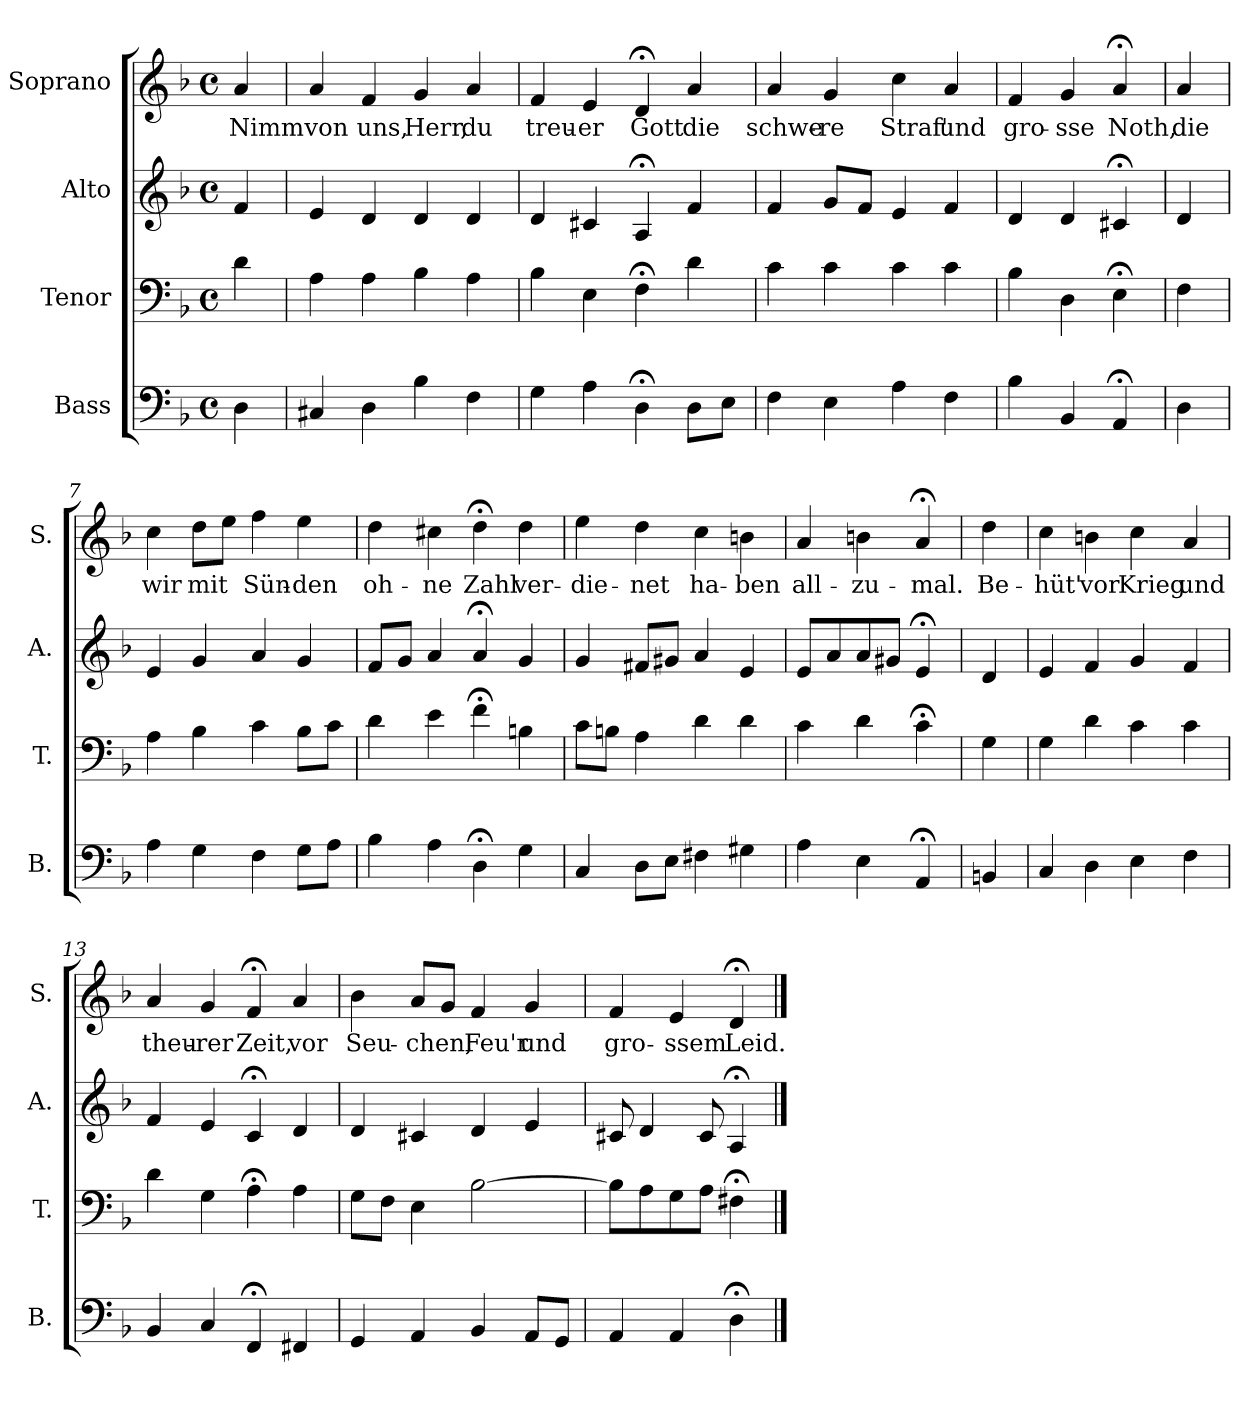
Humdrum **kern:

**kern	**kern	**kern	**kern	**text
*part4	*part3	*part2	*part1	*part1
*staff4	*staff3	*staff2	*staff1	*staff1
*I"Bass	*I"Tenor	*I"Alto	*I"Soprano	*
*I'B.	*I'T.	*I'A.	*I'S.	*
*clefF4	*clefF4	*clefG2	*clefG2	*
*k[b-]	*k[b-]	*k[b-]	*k[b-]	*
*F:	*F:	*F:	*d:	*
*M4/4	*M4/4	*M4/4	*M4/4	*
*met(c)	*met(c)	*met(c)	*met(c)	*
=1	=1	=1	=1	=1
!	!	!	!	!LO:LY:b
4D\	4d\	4f/	4a/	Nimm
=2	=2	=2	=2	=2
!	!	!	!	!LO:LY:b
4C#X/	4A\	4e/	4a/	von
!	!	!	!	!LO:LY:b
4D\	4A\	4d/	4f/	uns,
!	!	!	!	!LO:LY:b
4B-\	4B-\	4d/	4g/	Herr,
!	!	!	!	!LO:LY:b
4F\	4A\	4d/	4a/	du
=3	=3	=3	=3	=3
!	!	!	!	!LO:LY:b
4G\	4B-\	4d/	4f/	treu-
!	!	!	!	!LO:LY:b
4A\	4E\	4c#X/	4e/	-er
!	!	!	!	!LO:LY:b
4D;<\	4F;<\	4A;</	4d;</	Gott
!	!	!	!	!LO:LY:b
8D\L	4d\	4f/	4a/	die
8E\J	.	.	.	.
=4	=4	=4	=4	=4
!	!	!	!	!LO:LY:b
4F\	4c\	4f/	4a/	schwe-
!	!	!	!	!LO:LY:b
4E\	4c\	8g/L	4g/	-re
.	.	8f/J	.	.
!	!	!	!	!LO:LY:b
4A\	4c\	4e/	4cc\	Straf'
!	!	!	!	!LO:LY:b
4F\	4c\	4f/	4a/	und
=5	=5	=5	=5	=5
!	!	!	!	!LO:LY:b
4B-\	4B-\	4d/	4f/	gro-
!	!	!	!	!LO:LY:b
4BB-/	4D\	4d/	4g/	-sse
!	!	!	!	!LO:LY:b
4AA;</	4E;<\	4c#X;</	4a;</	Noth,
!!LO:LB:g=z
=6	=6	=6	=6	=6
!	!	!	!	!LO:LY:b
4D\	4F\	4d/	4a/	die
=7	=7	=7	=7	=7
!	!	!	!	!LO:LY:b
4A\	4A\	4e/	4cc\	wir
!	!	!	!	!LO:LY:b
4G\	4B-\	4g/	8dd\L	mit
.	.	.	8ee\J	.
!	!	!	!	!LO:LY:b
4F\	4c\	4a/	4ff\	Sün-
!	!	!	!	!LO:LY:b
8G\L	8B-\L	4g/	4ee\	-den
8A\J	8c\J	.	.	.
=8	=8	=8	=8	=8
!	!	!	!	!LO:LY:b
4B-\	4d\	8f/L	4dd\	oh-
.	.	8g/J	.	.
!	!	!	!	!LO:LY:b
4A\	4e\	4a/	4cc#X\	-ne
!	!	!	!	!LO:LY:b
4D;<\	4f;<\	4a;</	4dd;<\	Zahl
!	!	!	!	!LO:LY:b
4G\	4Bn\	4g/	4dd\	ver-
=9	=9	=9	=9	=9
!	!	!	!	!LO:LY:b
4C/	8c\L	4g/	4ee\	-die-
.	8Bn\J	.	.	.
!	!	!	!	!LO:LY:b
8D\L	4A\	8f#X/L	4dd\	-net
8E\J	.	8g#X/J	.	.
!	!	!	!	!LO:LY:b
4F#X\	4d\	4a/	4cc\	ha-
!	!	!	!	!LO:LY:b
4G#X\	4d\	4e/	4bn\	-ben
=10	=10	=10	=10	=10
!	!	!	!	!LO:LY:b
4A\	4c\	8e/L	4a/	all-
.	.	8a/	.	.
!	!	!	!	!LO:LY:b
4E\	4d\	8a/	4bn\	-zu-
.	.	8g#X/J	.	.
!	!	!	!	!LO:LY:b
4AA;</	4c;<\	4e;</	4a;</	-mal.
!!LO:PB:g=z
=11	=11	=11	=11	=11
!	!	!	!	!LO:LY:b
4BBn/	4G\	4d/	4dd\	Be-
=12	=12	=12	=12	=12
!	!	!	!	!LO:LY:b
4C/	4G\	4e/	4cc\	-hüt'
!	!	!	!	!LO:LY:b
4D\	4d\	4f/	4bn\	vor
!	!	!	!	!LO:LY:b
4E\	4c\	4g/	4cc\	Krieg
!	!	!	!	!LO:LY:b
4F\	4c\	4f/	4a/	und
=13	=13	=13	=13	=13
!	!	!	!	!LO:LY:b
4BB-/	4d\	4f/	4a/	theu-
!	!	!	!	!LO:LY:b
4C/	4G\	4e/	4g/	-rer
!	!	!	!	!LO:LY:b
4FF;</	4A;<\	4c;</	4f;</	Zeit,
!	!	!	!	!LO:LY:b
4FF#X/	4A\	4d/	4a/	vor
=14	=14	=14	=14	=14
!	!	!	!	!LO:LY:b
4GG/	8G\L	4d/	4b-\	Seu-
.	8F\J	.	.	.
!	!	!	!	!LO:LY:b
4AA/	4E\	4c#X/	8a/L	-chen,
.	.	.	8g/J	.
!	!	!	!	!LO:LY:b
4BB-/	[2B-\	4d/	4f/	Feu'r
!	!	!	!	!LO:LY:b
8AA/L	.	4e/	4g/	und
8GG/J	.	.	.	.
=15	=15	=15	=15	=15
!	!	!	!	!LO:LY:b
4AA/	8B-\L]	8c#X/	4f/	gro-
.	8A\	4d/	.	.
!	!	!	!	!LO:LY:b
4AA/	8G\	.	4e/	-ssem
.	8A\J	8c#/	.	.
!	!	!	!	!LO:LY:b
4D;<\	4F#X;<\	4A;</	4d;</	Leid.
==	==	==	==	==
*-	*-	*-	*-	*-
